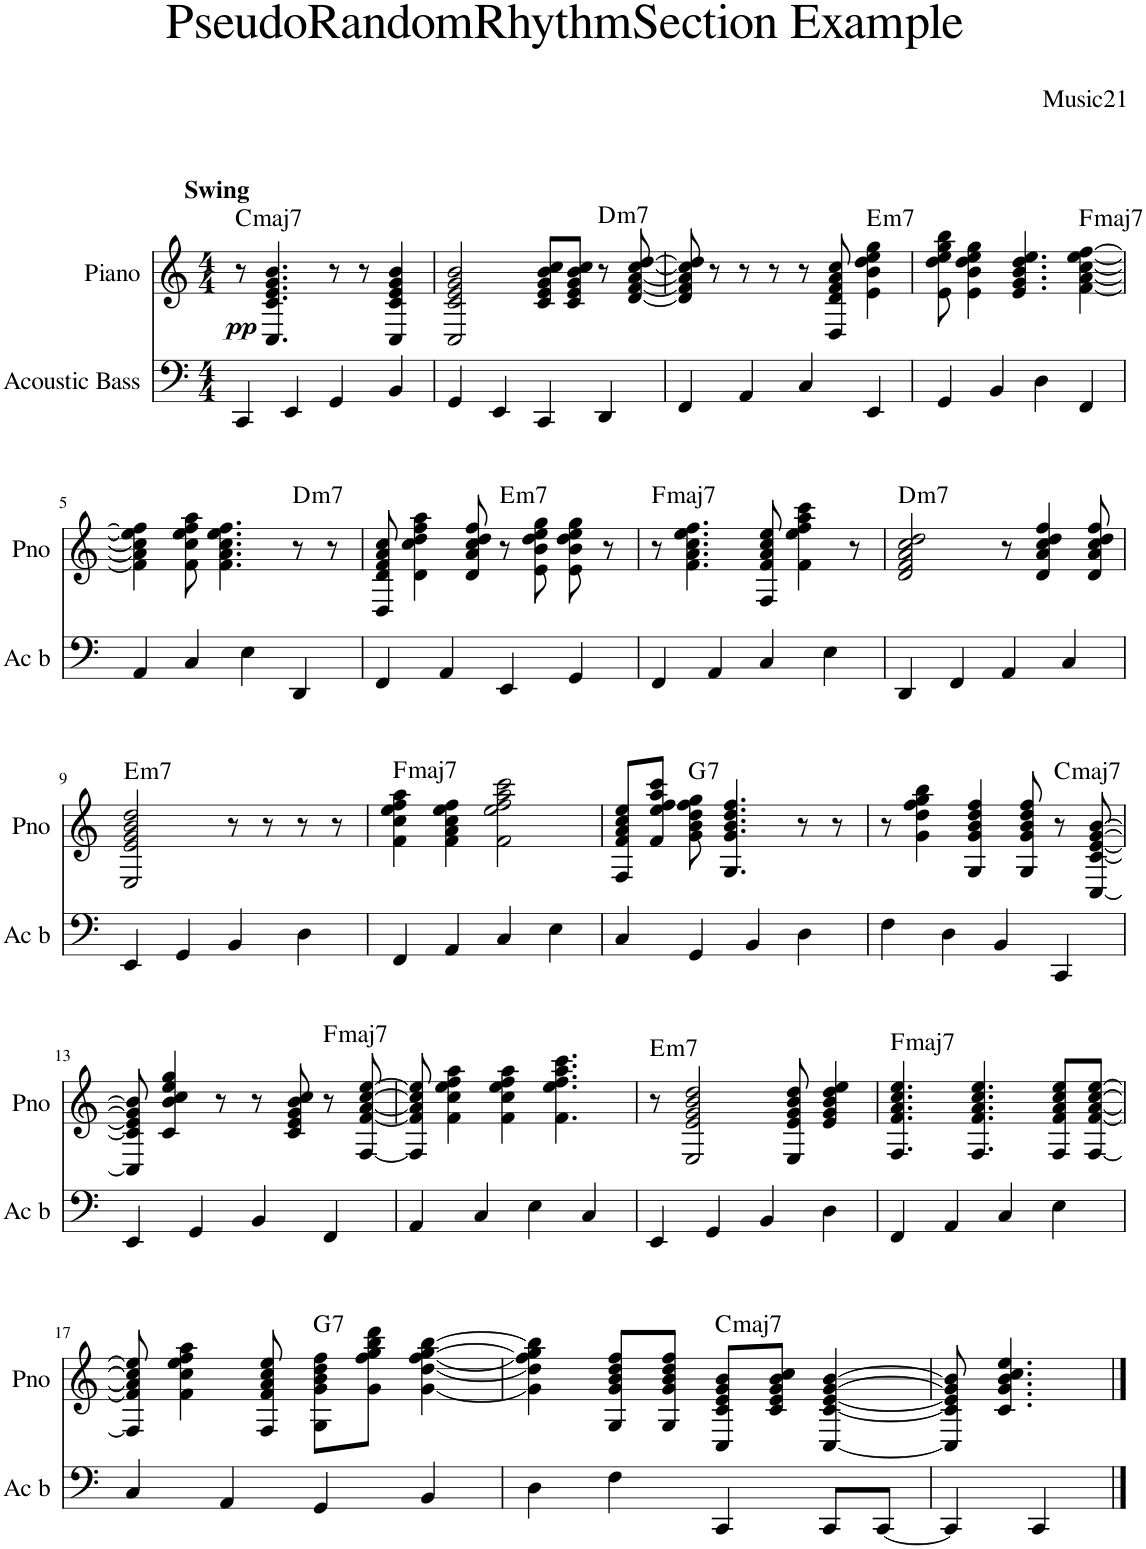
**kern	**kern	**dynam	**harte
*part2	*part1	*part1	*part1
*staff2	*staff1	*staff1	*
*I"Acoustic Bass	*I"Piano	*	*
*I'Ac b	*I'Pno	*	*
*clefF4	*clefG2	*	*
*k[]	*k[]	*	*
*M4/4	*M4/4	*	*
=1	=1	=1	=1
!	!LO:TX:a:B:t=Swing	!	!
!	!	!LO:DY:b	!LO:H:kt=maj7
4CC/	8r	pp	C:maj7
.	4.C/ 4.c/ 4.e/ 4.g/ 4.b/	.	.
4EE/	.	.	.
4GG/	8r	.	.
.	8r	.	.
4BB/	4C/ 4c/ 4e/ 4g/ 4b/	.	.
=2	=2	=2	=2
4GG/	2C/ 2c/ 2e/ 2g/ 2b/	.	.
4EE/	.	.	.
4CC/	8c/ 8e/ 8g/ 8b/ 8cc/L	.	.
.	8c/ 8e/ 8g/ 8b/ 8cc/J	.	.
!	!	!	!LO:H:kt=m7
4DD/	8r	.	D:min7
.	[8d/ [8f/ [8a/ [8cc/ [8dd/	.	.
=3	=3	=3	=3
4FF/	8d/] 8f/] 8a/] 8cc/] 8dd/]	.	.
.	8r	.	.
4AA/	8r	.	.
.	8r	.	.
4C/	8r	.	.
.	8D/ 8d/ 8f/ 8a/ 8cc/	.	.
!	!	!	!LO:H:kt=m7
4EE/	4e\ 4b\ 4dd\ 4ee\ 4gg\	.	E:min7
=4	=4	=4	=4
4GG/	8e\ 8dd\ 8ee\ 8gg\ 8bb\	.	.
.	4e\ 4b\ 4dd\ 4ee\ 4gg\	.	.
4BB/	.	.	.
.	4.e/ 4.g/ 4.b/ 4.dd/ 4.ee/	.	.
4D\	.	.	.
!	!	!	!LO:H:kt=maj7
4FF/	[4f\ [4a\ [4cc\ [4ee\ [4ff\	.	F:maj7
!!LO:LB:g=z
=5	=5	=5	=5
4AA/	4f\] 4a\] 4cc\] 4ee\] 4ff\]	.	.
4C/	8f\ 8cc\ 8ee\ 8ff\ 8aa\	.	.
.	4.f\ 4.a\ 4.cc\ 4.ee\ 4.ff\	.	.
4E\	.	.	.
!	!	!	!LO:H:kt=m7
4DD/	8r	.	D:min7
.	8r	.	.
=6	=6	=6	=6
4FF/	8D/ 8d/ 8f/ 8a/ 8cc/	.	.
.	4d\ 4cc\ 4dd\ 4ff\ 4aa\	.	.
4AA/	.	.	.
.	8d/ 8a/ 8cc/ 8dd/ 8ff/	.	.
!	!	!	!LO:H:kt=m7
4EE/	8r	.	E:min7
.	8e\ 8b\ 8dd\ 8ee\ 8gg\	.	.
4GG/	8e\ 8b\ 8dd\ 8ee\ 8gg\	.	.
.	8r	.	.
=7	=7	=7	=7
!	!	!	!LO:H:kt=maj7
4FF/	8r	.	F:maj7
.	4.f\ 4.a\ 4.cc\ 4.ee\ 4.ff\	.	.
4AA/	.	.	.
4C/	8F/ 8f/ 8a/ 8cc/ 8ee/	.	.
.	4f\ 4ee\ 4ff\ 4aa\ 4ccc\	.	.
4E\	.	.	.
.	8r	.	.
=8	=8	=8	=8
!	!	!	!LO:H:kt=m7
4DD/	2d/ 2f/ 2a/ 2cc/ 2dd/	.	D:min7
4FF/	.	.	.
4AA/	8r	.	.
.	4d/ 4a/ 4cc/ 4dd/ 4ff/	.	.
4C/	.	.	.
.	8d/ 8a/ 8cc/ 8dd/ 8ff/	.	.
!!LO:LB:g=z
=9	=9	=9	=9
!	!	!	!LO:H:kt=m7
4EE/	2E/ 2e/ 2g/ 2b/ 2dd/	.	E:min7
4GG/	.	.	.
4BB/	8r	.	.
.	8r	.	.
4D\	8r	.	.
.	8r	.	.
=10	=10	=10	=10
!	!	!	!LO:H:kt=maj7
4FF/	4f\ 4cc\ 4ee\ 4ff\ 4aa\	.	F:maj7
4AA/	4f\ 4a\ 4cc\ 4ee\ 4ff\	.	.
4C/	2f\ 2ee\ 2ff\ 2aa\ 2ccc\	.	.
4E\	.	.	.
=11	=11	=11	=11
4C/	8F/ 8f/ 8a/ 8cc/ 8ee/L	.	.
.	8f/ 8ee/ 8ff/ 8aa/ 8ccc/J	.	.
!	!	!	!LO:H:kt=7
4GG/	8g\ 8b\ 8dd\ 8ff\ 8gg\	.	G:7
.	4.G/ 4.g/ 4.b/ 4.dd/ 4.ff/	.	.
4BB/	.	.	.
4D\	8r	.	.
.	8r	.	.
=12	=12	=12	=12
4F\	8r	.	.
.	4g\ 4dd\ 4ff\ 4gg\ 4bb\	.	.
4D\	.	.	.
.	4G/ 4g/ 4b/ 4dd/ 4ff/	.	.
4BB/	.	.	.
.	8G/ 8g/ 8b/ 8dd/ 8ff/	.	.
!	!	!	!LO:H:kt=maj7
4CC/	8r	.	C:maj7
.	[8C/ [8c/ [8e/ [8g/ [8b/	.	.
!!LO:LB:g=z
=13	=13	=13	=13
4EE/	8C/] 8c/] 8e/] 8g/] 8b/]	.	.
.	4c/ 4b/ 4cc/ 4ee/ 4gg/	.	.
4GG/	.	.	.
.	8r	.	.
4BB/	8r	.	.
.	8c/ 8e/ 8g/ 8b/ 8cc/	.	.
!	!	!	!LO:H:kt=maj7
4FF/	8r	.	F:maj7
.	[8F/ [8f/ [8a/ [8cc/ [8ee/	.	.
=14	=14	=14	=14
4AA/	8F/] 8f/] 8a/] 8cc/] 8ee/]	.	.
.	4f\ 4cc\ 4ee\ 4ff\ 4aa\	.	.
4C/	.	.	.
.	4f\ 4cc\ 4ee\ 4ff\ 4aa\	.	.
4E\	.	.	.
.	4.f\ 4.ee\ 4.ff\ 4.aa\ 4.ccc\	.	.
4C/	.	.	.
=15	=15	=15	=15
!	!	!	!LO:H:kt=m7
4EE/	8r	.	E:min7
.	2E/ 2e/ 2g/ 2b/ 2dd/	.	.
4GG/	.	.	.
4BB/	.	.	.
.	8E/ 8e/ 8g/ 8b/ 8dd/	.	.
4D\	4e/ 4g/ 4b/ 4dd/ 4ee/	.	.
=16	=16	=16	=16
!	!	!	!LO:H:kt=maj7
4FF/	4.F/ 4.f/ 4.a/ 4.cc/ 4.ee/	.	F:maj7
4AA/	.	.	.
.	4.F/ 4.f/ 4.a/ 4.cc/ 4.ee/	.	.
4C/	.	.	.
4E\	8F/ 8f/ 8a/ 8cc/ 8ee/L	.	.
.	[8F/ [8f/ [8a/ [8cc/ [8ee/J	.	.
!!LO:LB:g=z
=17	=17	=17	=17
4C/	8F/] 8f/] 8a/] 8cc/] 8ee/]	.	.
.	4f\ 4cc\ 4ee\ 4ff\ 4aa\	.	.
4AA/	.	.	.
.	8F/ 8f/ 8a/ 8cc/ 8ee/	.	.
!	!	!	!LO:H:kt=7
4GG/	8G\ 8g\ 8b\ 8dd\ 8ff\L	.	G:7
.	8g\ 8ff\ 8gg\ 8bb\ 8ddd\J	.	.
4BB/	[4g\ [4dd\ [4ff\ [4gg\ [4bb\	.	.
=18	=18	=18	=18
4D\	4g\] 4dd\] 4ff\] 4gg\] 4bb\]	.	.
4F\	8G/ 8g/ 8b/ 8dd/ 8ff/L	.	.
.	8G/ 8g/ 8b/ 8dd/ 8ff/J	.	.
!	!	!	!LO:H:kt=maj7
4CC/	8C/ 8c/ 8e/ 8g/ 8b/L	.	C:maj7
.	8c/ 8e/ 8g/ 8b/ 8cc/J	.	.
8CC/L	[4C/ [4c/ [4e/ [4g/ [4b/	.	.
[8CC/J	.	.	.
=19	=19	=19	=19
4CC/]	8C/] 8c/] 8e/] 8g/] 8b/]	.	.
.	4.c/ 4.g/ 4.b/ 4.cc/ 4.ee/	.	.
4CC/	.	.	.
==	==	==	==
*-	*-	*-	*-
